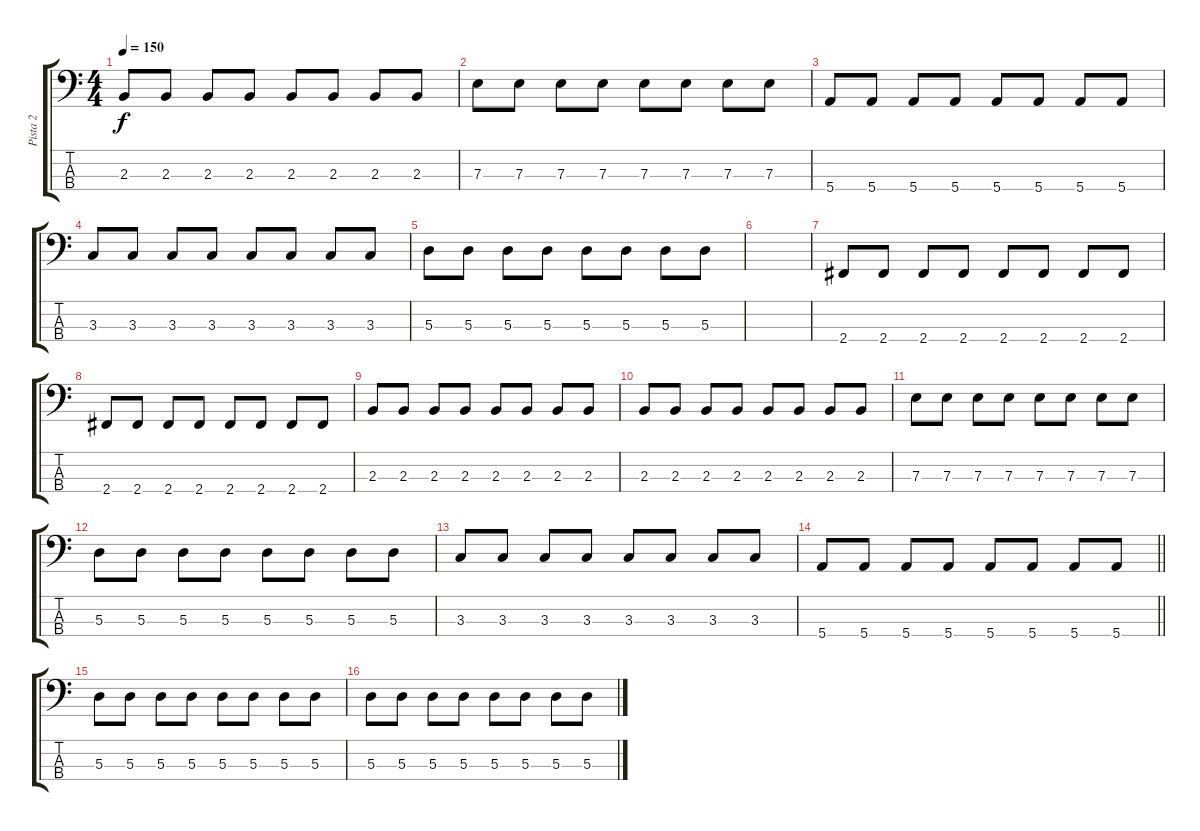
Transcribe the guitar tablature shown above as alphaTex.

\track ("Pista 2" "Pista 2") {instrument electricbassfinger}
\staff {score tabs}
\tuning (G2 D2 A1 E1) {hide}
\ts (4 4)
\tempo 150
\clef f4
\ks c
2.3.8{dy f} 2.3.8 2.3.8 2.3.8 2.3.8 2.3.8 2.3.8 2.3.8 |
7.3.8 7.3.8 7.3.8 7.3.8 7.3.8 7.3.8 7.3.8 7.3.8 |
5.4.8 5.4.8 5.4.8 5.4.8 5.4.8 5.4.8 5.4.8 5.4.8 |
3.3.8 3.3.8 3.3.8 3.3.8 3.3.8 3.3.8 3.3.8 3.3.8 |
5.3.8 5.3.8 5.3.8 5.3.8 5.3.8 5.3.8 5.3.8 5.3.8 |
|
2.4.8 2.4.8 2.4.8 2.4.8 2.4.8 2.4.8 2.4.8 2.4.8 |
2.4.8 2.4.8 2.4.8 2.4.8 2.4.8 2.4.8 2.4.8 2.4.8 |
2.3.8 2.3.8 2.3.8 2.3.8 2.3.8 2.3.8 2.3.8 2.3.8 |
2.3.8 2.3.8 2.3.8 2.3.8 2.3.8 2.3.8 2.3.8 2.3.8 |
7.3.8 7.3.8 7.3.8 7.3.8 7.3.8 7.3.8 7.3.8 7.3.8 |
5.3.8 5.3.8 5.3.8 5.3.8 5.3.8 5.3.8 5.3.8 5.3.8 |
3.3.8 3.3.8 3.3.8 3.3.8 3.3.8 3.3.8 3.3.8 3.3.8 |
\barLineRight lightlight
5.4.8 5.4.8 5.4.8 5.4.8 5.4.8 5.4.8 5.4.8 5.4.8 |
5.3.8 5.3.8 5.3.8 5.3.8 5.3.8 5.3.8 5.3.8 5.3.8 |
5.3.8 5.3.8 5.3.8 5.3.8 5.3.8 5.3.8 5.3.8 5.3.8
